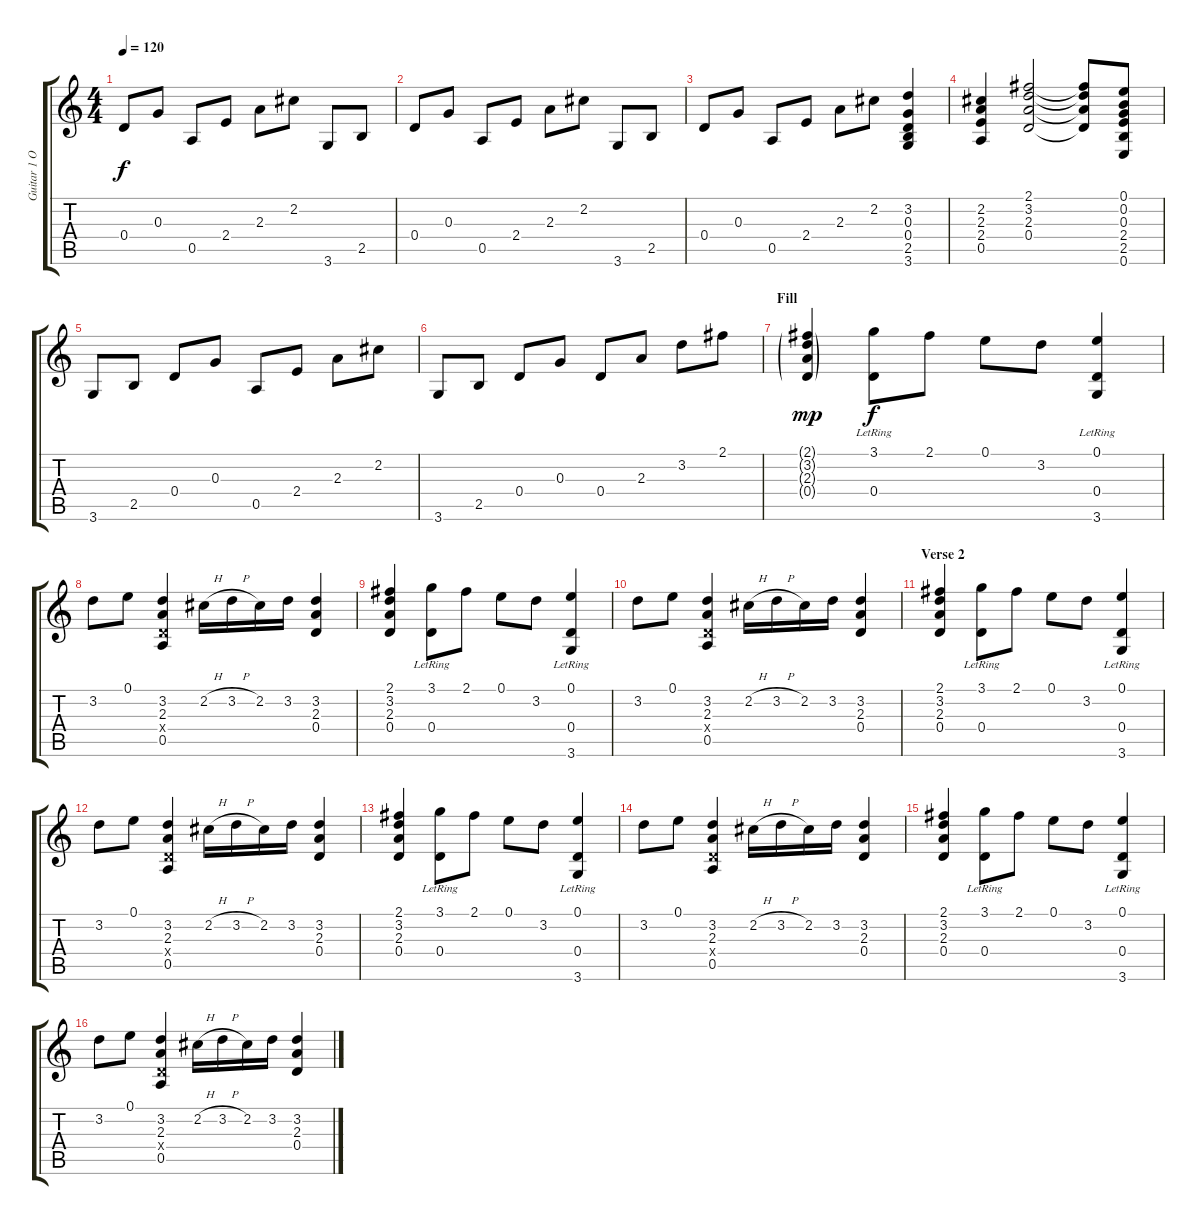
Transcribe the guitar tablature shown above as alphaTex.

\track ("Guitar 1 Overdub" "Guitar 1 O") {instrument acousticguitarsteel}
\staff {score tabs}
\tuning (E4 B3 G3 D3 A2 E2) {hide}
\ts (4 4)
\tempo 120
\clef g2
\ks c
0.4.8{dy f} 0.3.8 0.5.8 2.4.8 2.3.8 2.2.8 3.6.8 2.5.8 |
0.4.8 0.3.8 0.5.8 2.4.8 2.3.8 2.2.8 3.6.8 2.5.8 |
0.4.8 0.3.8 0.5.8 2.4.8 2.3.8 2.2.8 (3.2 0.3 0.4 2.5 3.6).4 |
(2.2 2.3 2.4 0.5).4 (2.1 3.2 2.3 0.4).2 (2.1{t} 3.2{t} 2.3{t} 0.4{t}).8 (0.1 0.2 0.3 2.4 2.5 0.6).8 |
3.6.8 2.5.8 0.4.8 0.3.8 0.5.8 2.4.8 2.3.8 2.2.8 |
3.6.8 2.5.8 0.4.8 0.3.8 0.4.8 2.3.8 3.2.8 2.1.8 |
\section ("" "Fill")
(2.1{g} 3.2{g} 2.3{g} 0.4{g}).4{dy mp} (3.1 0.4{lr}).8{dy f} 2.1.8 0.1.8 3.2.8 (0.1 0.4{lr} 3.6{lr}).4 |
3.2.8 0.1.8 (3.2 2.3 0.4{x} 0.5).4 2.2{h}.16 3.2{h}.16 2.2.16 3.2.16 (3.2 2.3 0.4).4 |
(2.1 3.2 2.3 0.4).4 (3.1 0.4{lr}).8 2.1.8 0.1.8 3.2.8 (0.1 0.4{lr} 3.6{lr}).4 |
3.2.8 0.1.8 (3.2 2.3 0.4{x} 0.5).4 2.2{h}.16 3.2{h}.16 2.2.16 3.2.16 (3.2 2.3 0.4).4 |
\section ("" "Verse 2")
(2.1 3.2 2.3 0.4).4 (3.1 0.4{lr}).8 2.1.8 0.1.8 3.2.8 (0.1 0.4{lr} 3.6{lr}).4 |
3.2.8 0.1.8 (3.2 2.3 0.4{x} 0.5).4 2.2{h}.16 3.2{h}.16 2.2.16 3.2.16 (3.2 2.3 0.4).4 |
(2.1 3.2 2.3 0.4).4 (3.1 0.4{lr}).8 2.1.8 0.1.8 3.2.8 (0.1 0.4{lr} 3.6{lr}).4 |
3.2.8 0.1.8 (3.2 2.3 0.4{x} 0.5).4 2.2{h}.16 3.2{h}.16 2.2.16 3.2.16 (3.2 2.3 0.4).4 |
(2.1 3.2 2.3 0.4).4 (3.1 0.4{lr}).8 2.1.8 0.1.8 3.2.8 (0.1 0.4{lr} 3.6{lr}).4 |
3.2.8 0.1.8 (3.2 2.3 0.4{x} 0.5).4 2.2{h}.16 3.2{h}.16 2.2.16 3.2.16 (3.2 2.3 0.4).4
